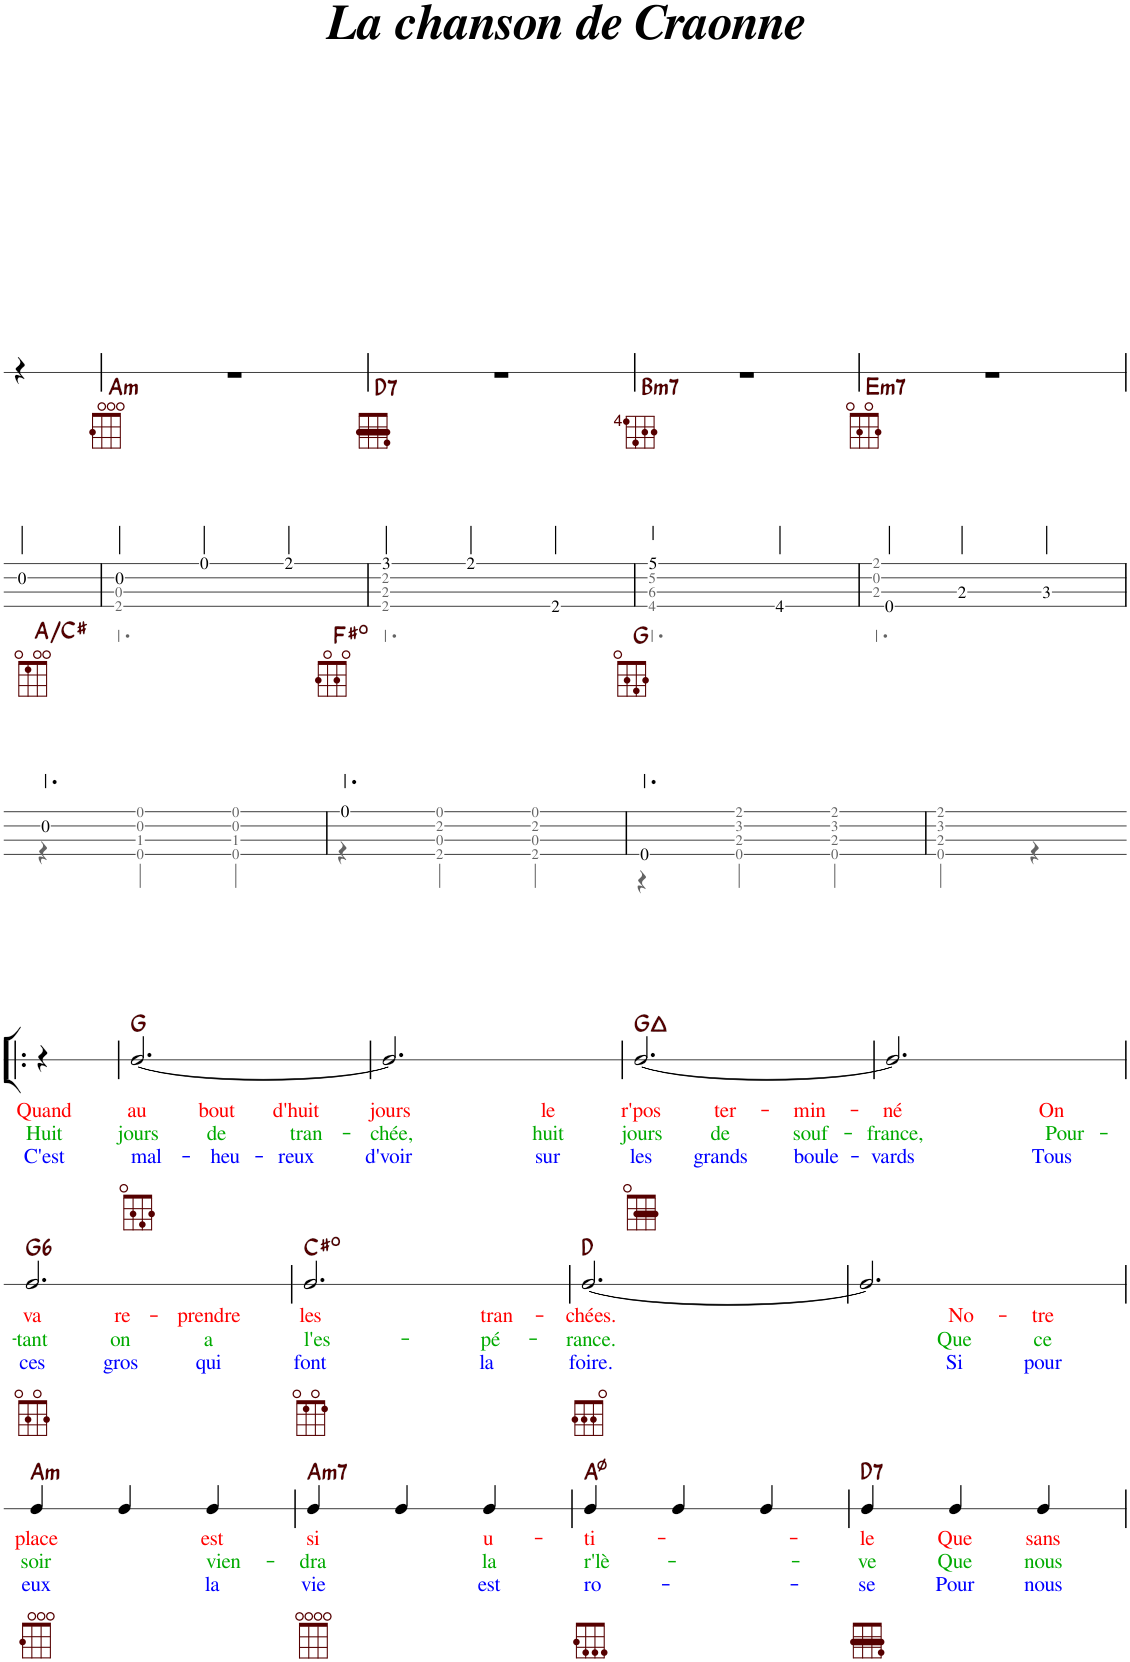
**kern	**kern	**kern	**harte	**kern	**text	**text	**text	**harte
*part4	*part3	*part2	*part2	*part1	*part1	*part1	*part1	*part1
*staff4	*staff3	*staff2	*	*staff1	*staff1	*staff1	*staff1	*
*I"Harmonica	*I"Ukulélé [Tablature]	*I"Ukulélé [Tablature]	*	*I"Claves	*	*	*	*
*I'Hmca	*	*	*	*	*	*	*	*
*stria5	*stria4	*stria4	*	*stria1	*	*	*	*
*k[f#]	*k[]	*k[]	*	*k[]	*	*	*	*
*M3/4	*M3/4	*M3/4	*	*M3/4	*	*	*	*
=1	=1	=1	=1	=1	=1	=1	=1	=1
4r	4r	4e/	.	4r	.	.	.	.
=2	=2	=2	=2	=2	=2	=2	=2	=2
*	*	*^	*	*	*	*	*	*
!	!	!	!	!LO:H:kt=m	!	!	!	!	!
2.r	2.r	4e/	2.a!i\ 2.c!i\	A:min	2.r	.	.	.	.
.	.	4a/	.	.	.	.	.	.	.
.	.	4b/	.	.	.	.	.	.	.
=3	=3	=3	=3	=3	=3	=3	=3	=3	=3
!	!	!	!	!LO:H:kt=7	!	!	!	!	!
2.r	2.r	4cc/	2.a!i\ 2.d!i\ 2.f#!i\	D:7	2.r	.	.	.	.
.	.	4b/	.	.	.	.	.	.	.
.	.	4a/	.	.	.	.	.	.	.
=4	=4	=4	=4	=4	=4	=4	=4	=4	=4
!	!	!	!	!LO:H:kt=m7	!	!	!	!	!
2.r	2.r	2dd/	2.b!i\ 2.f#!i\ 2.a!i\	B:min7	2.r	.	.	.	.
.	.	4b/	.	.	.	.	.	.	.
=5	=5	=5	=5	=5	=5	=5	=5	=5	=5
!	!	!	!	!LO:H:kt=m7	!	!	!	!	!
2.r	2.r	4g/	2.d!i\ 2.e!i\ 2.b!i\	E:min7	2.r	.	.	.	.
.	.	4d/	.	.	.	.	.	.	.
.	.	4d#X/	.	.	.	.	.	.	.
!!LO:LB:g=z
=6	=6	=6	=6	=6	=6	=6	=6	=6	=6
2.r	2.r	2.e/	4r	A:maj/3	2.r	.	.	.	.
.	.	.	4g!i\ 4c#!i\ 4e!i\ 4a!i\	.	.	.	.	.	.
.	.	.	4g!i\ 4c#!i\ 4e!i\ 4a!i\	.	.	.	.	.	.
=7	=7	=7	=7	=7	=7	=7	=7	=7	=7
2.r	2.r	2.a/	4r	F#:dim	2.r	.	.	.	.
.	.	.	4a!i\ 4c!i\ 4f#!i\ 4a!i\	.	.	.	.	.	.
.	.	.	4a!i\ 4c!i\ 4f#!i\ 4a!i\	.	.	.	.	.	.
=8	=8	=8	=8	=8	=8	=8	=8	=8	=8
2.r	2.r	2.g/	4r	G:maj	2.r	.	.	.	.
.	.	.	4g!i\ 4d!i\ 4g!i\ 4b!i\	.	.	.	.	.	.
.	.	.	4g!i\ 4d!i\ 4g!i\ 4b!i\	.	.	.	.	.	.
=9	=9	=9	=9	=9	=9	=9	=9	=9	=9
2r	2r	2ryy	4g!i\ 4d!i\ 4g!i\ 4b!i\	.	2r	.	.	.	.
.	.	.	4r	.	.	.	.	.	.
!!LO:LB:g=z
=10!|:	=10!|:	=10!|:	=10!|:	=10!|:	=10!|:	=10!|:	=10!|:	=10!|:	=10!|:
*	*	*	*	*	*^	*	*	*	*
!	!	!	!	!	!	!	!LO:LY:b:color=#FF0000	!LO:LY:b:color=#00AA00	!LO:LY:b:color=#0000FF	!
*	*	*v	*v	*	*	*	*	*	*	*
4d	4r	4r	.	4r	8ReL	Quand	Huit	C'est	.
.	.	.	.	.	8ReJ	.	.	.	.
=11	=11	=11	=11	=11	=11	=11	=11	=11	=11
!	!	!	!	!	!	!LO:LY:b:color=#FF0000	!LO:LY:b:color=#00AA00	!LO:LY:b:color=#0000FF	!
4b	2.g 2.d 2.g 2.b	2.r	.	[2.Re/	8ReL	au	jours	mal-	G:maj
.	.	.	.	.	8ReJ	.	.	.	.
!	!	!	!	!	!	!LO:LY:b:color=#FF0000	!LO:LY:b:color=#00AA00	!LO:LY:b:color=#0000FF	!
4b	.	.	.	.	8ReL	bout	de	-heu-	.
.	.	.	.	.	8ReJ	.	.	.	.
!	!	!	!	!	!	!LO:LY:b:color=#FF0000	!LO:LY:b:color=#00AA00	!LO:LY:b:color=#0000FF	!
4b	.	.	.	.	8ReL	d'huit	tran-	-reux	.
.	.	.	.	.	8ReJ	.	.	.	.
=12	=12	=12	=12	=12	=12	=12	=12	=12	=12
!	!	!	!	!	!	!LO:LY:b:color=#FF0000	!LO:LY:b:color=#00AA00	!LO:LY:b:color=#0000FF	!
2b	2.r	2.r	.	2.Re/]	8ReL	jours	-chée,	d'voir	.
.	.	.	.	.	8ReJ	.	.	.	.
.	.	.	.	.	8ReL	.	.	.	.
.	.	.	.	.	8ReJ	.	.	.	.
!	!	!	!	!	!	!LO:LY:b:color=#FF0000	!LO:LY:b:color=#00AA00	!LO:LY:b:color=#0000FF	!
4d	.	.	.	.	8ReL	le	huit	sur	.
.	.	.	.	.	8ReJ	.	.	.	.
=13	=13	=13	=13	=13	=13	=13	=13	=13	=13
!	!	!	!	!	!	!LO:LY:b:color=#FF0000	!LO:LY:b:color=#00AA00	!LO:LY:b:color=#0000FF	!
4a	2.g 2.d 2.g- 2.b	2.r	.	[2.Re/	8ReL	r'pos	jours	les	G:maj
.	.	.	.	.	8ReJ	.	.	.	.
!	!	!	!	!	!	!LO:LY:b:color=#FF0000	!LO:LY:b:color=#00AA00	!LO:LY:b:color=#0000FF	!
4a	.	.	.	.	8ReL	ter-	de	grands	.
.	.	.	.	.	8ReJ	.	.	.	.
!	!	!	!	!	!	!LO:LY:b:color=#FF0000	!LO:LY:b:color=#00AA00	!LO:LY:b:color=#0000FF	!
4a	.	.	.	.	8ReL	-min-	souf-	boule-	.
.	.	.	.	.	8ReJ	.	.	.	.
=14	=14	=14	=14	=14	=14	=14	=14	=14	=14
!	!	!	!	!	!	!LO:LY:b:color=#FF0000	!LO:LY:b:color=#00AA00	!LO:LY:b:color=#0000FF	!
2a	2.r	2.r	.	2.Re/]	8ReL	-né	-france,	-vards	.
.	.	.	.	.	8ReJ	.	.	.	.
.	.	.	.	.	8ReL	.	.	.	.
.	.	.	.	.	8ReJ	.	.	.	.
!	!	!	!	!	!	!LO:LY:b:color=#FF0000	!LO:LY:b:color=#00AA00	!LO:LY:b:color=#0000FF	!
4d	.	.	.	.	8ReL	On	Pour-	Tous	.
.	.	.	.	.	8ReJ	.	.	.	.
!!LO:LB:g=z	!!
=15	=15	=15	=15	=15	=15	=15	=15	=15	=15
!	!	!	!	!	!	!LO:LY:b:color=#FF0000	!LO:LY:b:color=#00AA00	!LO:LY:b:color=#0000FF	!LO:H:kt=6
4g	2.g 2.d 2.e 2.b	2.r	.	2.Re/	8ReL	va	-tant	ces	G:maj6
.	.	.	.	.	8ReJ	.	.	.	.
!	!	!	!	!	!	!LO:LY:b:color=#FF0000	!LO:LY:b:color=#00AA00	!LO:LY:b:color=#0000FF	!
4g	.	.	.	.	8ReL	re-	on	gros	.
.	.	.	.	.	8ReJ	.	.	.	.
!	!	!	!	!	!	!LO:LY:b:color=#FF0000	!LO:LY:b:color=#00AA00	!LO:LY:b:color=#0000FF	!
4g	.	.	.	.	8ReL	-prendre	a	qui	.
.	.	.	.	.	8ReJ	.	.	.	.
=16	=16	=16	=16	=16	=16	=16	=16	=16	=16
!	!	!	!	!	!	!LO:LY:b:color=#FF0000	!LO:LY:b:color=#00AA00	!LO:LY:b:color=#0000FF	!
2g	2.g 2.d- 2.e 2.b-	2.r	.	2.Re/	8ReL	les	l'es-	font	C#:dim
.	.	.	.	.	8ReJ	.	.	.	.
.	.	.	.	.	8ReL	.	.	.	.
.	.	.	.	.	8ReJ	.	.	.	.
!	!	!	!	!	!	!LO:LY:b:color=#FF0000	!LO:LY:b:color=#00AA00	!LO:LY:b:color=#0000FF	!
4e	.	.	.	.	8ReL	tran-	-pé-	la	.
.	.	.	.	.	8ReJ	.	.	.	.
=17	=17	=17	=17	=17	=17	=17	=17	=17	=17
!	!	!	!	!	!	!LO:LY:b:color=#FF0000	!LO:LY:b:color=#00AA00	!LO:LY:b:color=#0000FF	!
[2.f#	2.a 2.d 2.f# 2.a	2.r	.	[2.Re/	8ReL	-chées.	-rance.	foire.	D:maj
.	.	.	.	.	8ReJ	.	.	.	.
.	.	.	.	.	8ReL	.	.	.	.
.	.	.	.	.	8ReJ	.	.	.	.
.	.	.	.	.	8ReL	.	.	.	.
.	.	.	.	.	8ReJ	.	.	.	.
=18	=18	=18	=18	=18	=18	=18	=18	=18	=18
4f#']	2.r	2.r	.	2.Re/]	8ReL	.	.	.	.
.	.	.	.	.	8ReJ	.	.	.	.
!	!	!	!	!	!	!LO:LY:b:color=#FF0000	!LO:LY:b:color=#00AA00	!LO:LY:b:color=#0000FF	!
4g	.	.	.	.	8ReL	No-	Que	Si	.
.	.	.	.	.	8ReJ	.	.	.	.
!	!	!	!	!	!	!LO:LY:b:color=#FF0000	!LO:LY:b:color=#00AA00	!LO:LY:b:color=#0000FF	!
4a	.	.	.	.	8ReL	-tre	ce	pour	.
.	.	.	.	.	8ReJ	.	.	.	.
!!LO:LB:g=z	!!
=19	=19	=19	=19	=19	=19	=19	=19	=19	=19
!	!	!	!	!	!	!LO:LY:b:color=#FF0000	!LO:LY:b:color=#00AA00	!LO:LY:b:color=#0000FF	!LO:H:kt=m
2e	4a 4c 4e 4a	2.r	.	4Re/	8ReL	place	soir	eux	A:min
.	.	.	.	.	8ReJ	.	.	.	.
.	4a 4c 4e 4a	.	.	4Re/	8ReL	.	.	.	.
.	.	.	.	.	8ReJ	.	.	.	.
!	!	!	!	!	!	!LO:LY:b:color=#FF0000	!LO:LY:b:color=#00AA00	!LO:LY:b:color=#0000FF	!
4f#	4a 4c 4e 4a	.	.	4Re/	8ReL	est	vien-	la	.
.	.	.	.	.	8ReJ	.	.	.	.
=20	=20	=20	=20	=20	=20	=20	=20	=20	=20
!	!	!	!	!	!	!LO:LY:b:color=#FF0000	!LO:LY:b:color=#00AA00	!LO:LY:b:color=#0000FF	!LO:H:kt=m7
2g	4g 4c 4e 4a	2.r	.	4Re/	8ReL	si	dra	vie	A:min7
.	.	.	.	.	8ReJ	.	.	.	.
.	4g 4c 4e 4a	.	.	4Re/	8ReL	.	.	.	.
.	.	.	.	.	8ReJ	.	.	.	.
!	!	!	!	!	!	!LO:LY:b:color=#FF0000	!LO:LY:b:color=#00AA00	!LO:LY:b:color=#0000FF	!
4e	4g 4c 4e 4a	.	.	4Re/	8ReL	u-	la	est	.
.	.	.	.	.	8ReJ	.	.	.	.
=21	=21	=21	=21	=21	=21	=21	=21	=21	=21
!	!	!	!	!	!	!LO:LY:b:color=#FF0000	!LO:LY:b:color=#00AA00	!LO:LY:b:color=#0000FF	!
2.g	4a 4d# 4g 4cc	2.r	.	4Re/	8ReL	-ti-	r'lè-	ro-	A:hdim7
.	.	.	.	.	8ReJ	.	.	.	.
.	4a 4d# 4g 4cc	.	.	4Re/	8ReL	.	.	.	.
.	.	.	.	.	8ReJ	.	.	.	.
.	4a 4d# 4g [4cc	.	.	4Re/	8ReL	.	.	.	.
.	.	.	.	.	8ReJ	.	.	.	.
=22	=22	=22	=22	=22	=22	=22	=22	=22	=22
!	!	!	!	!	!	!LO:LY:b:color=#FF0000	!LO:LY:b:color=#00AA00	!LO:LY:b:color=#0000FF	!LO:H:kt=7
4f#	4a 4d 4f# 4cc]	2.r	.	4Re/	8ReL	-le	-ve	-se	D:7
.	.	.	.	.	8ReJ	.	.	.	.
!	!	!	!	!	!	!LO:LY:b:color=#FF0000	!LO:LY:b:color=#00AA00	!LO:LY:b:color=#0000FF	!
4f#	4a 4d 4f# 4cc	.	.	4Re/	8ReL	Que	Que	Pour	.
.	.	.	.	.	8ReJ	.	.	.	.
!	!	!	!	!	!	!LO:LY:b:color=#FF0000	!LO:LY:b:color=#00AA00	!LO:LY:b:color=#0000FF	!
4cc	4a 4d 4f# [4cc	.	.	4Re/	8ReL	sans	nous	nous	.
.	.	.	.	.	8ReJ	.	.	.	.
*	*	*	*	*v	*v	*	*	*	*
=	=	=	=	=	=	=	=	=
*-	*-	*-	*-	*-	*-	*-	*-	*-
